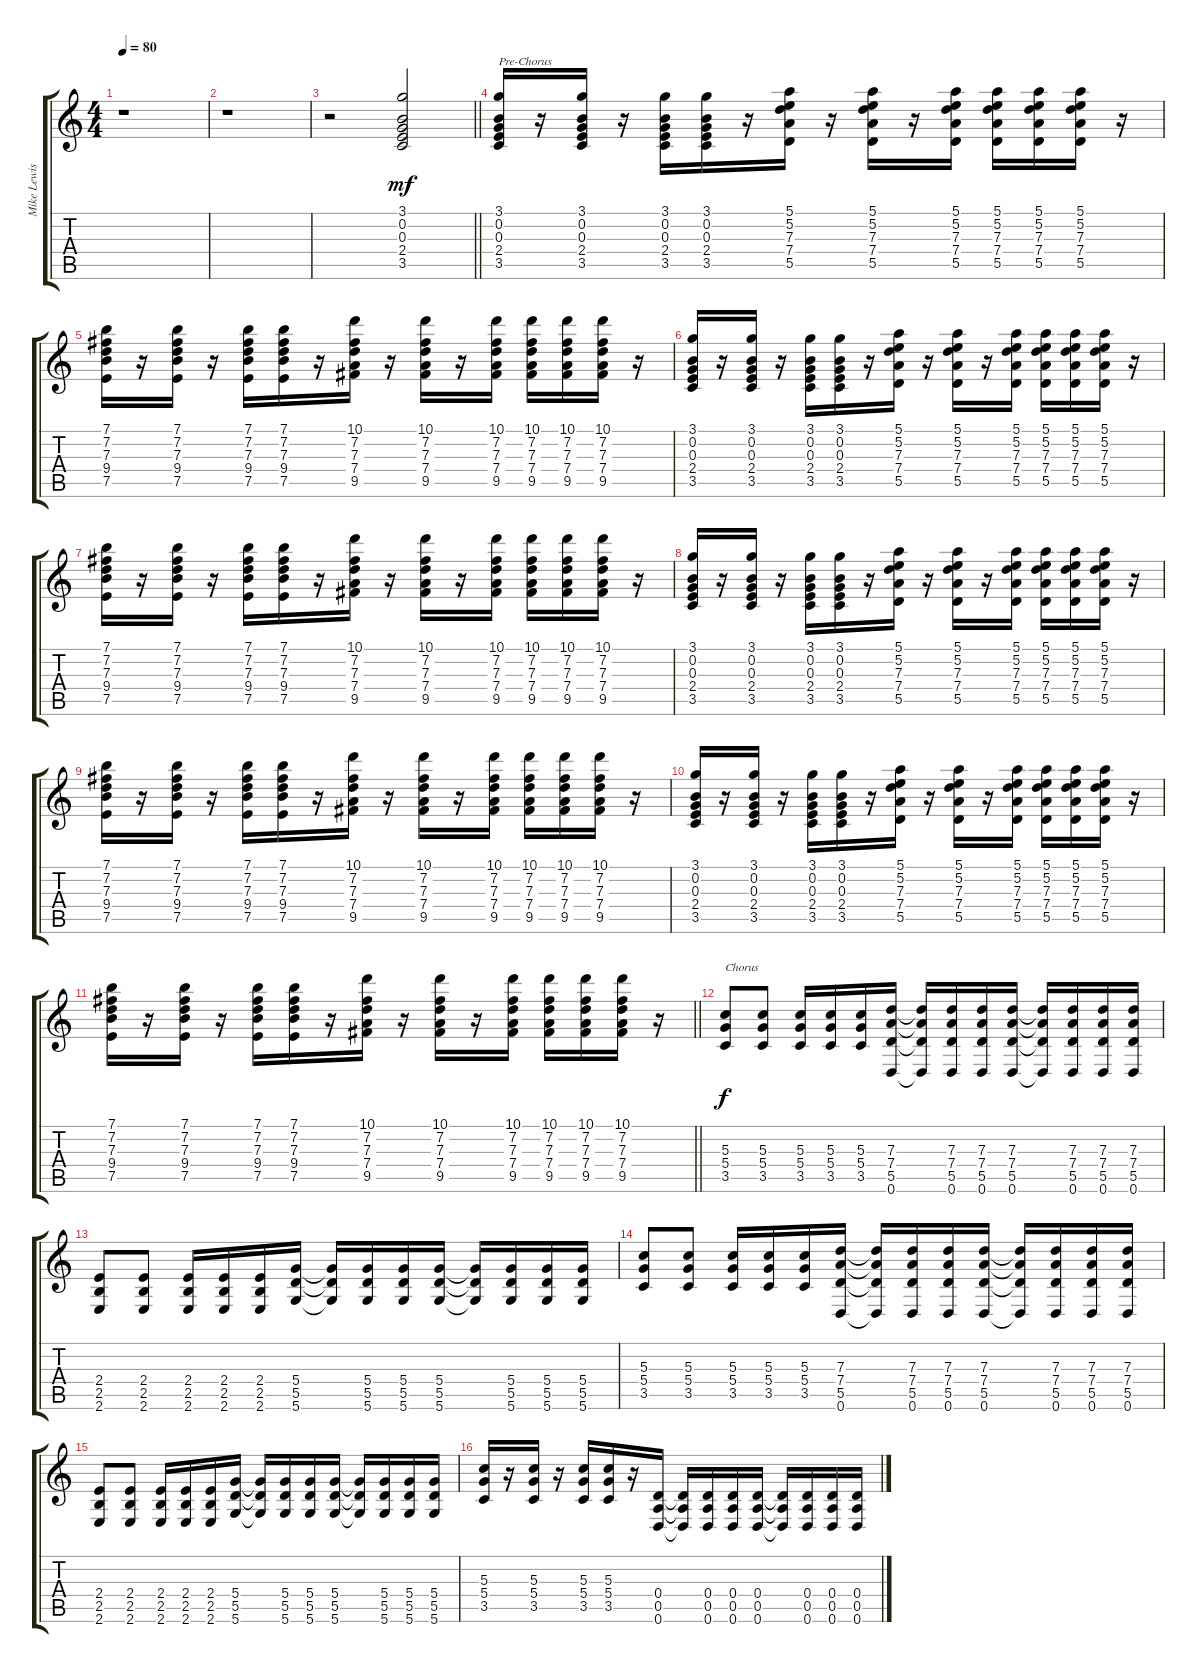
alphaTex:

\track ("Mike Lewis | Rhythm" "Mike Lewis") {instrument electricguitarclean}
\staff {score tabs}
\tuning (E4 B3 G3 D3 A2 D2) {hide}
\ts (4 4)
\tempo 80
\clef g2
\ks c
r.1{dy f} |
r.1 |
\barLineRight lightlight
r.2{volume 16 instrument electricguitarclean} (3.1 0.2 0.3 2.4 3.5).2{dy mf} |
(3.1 0.2 0.3 2.4 3.5).16{txt "Pre-Chorus" volume 13} r.16 (3.1 0.2 0.3 2.4 3.5).16 r.16 (3.1 0.2 0.3 2.4 3.5).16 (3.1 0.2 0.3 2.4 3.5).16 r.16 (5.1 5.2 7.3 7.4 5.5).16 r.16 (5.1 5.2 7.3 7.4 5.5).16 r.16 (5.1 5.2 7.3 7.4 5.5).16 (5.1 5.2 7.3 7.4 5.5).16 (5.1 5.2 7.3 7.4 5.5).16 (5.1 5.2 7.3 7.4 5.5).16 r.16 |
(7.1 7.2 7.3 9.4 7.5).16 r.16 (7.1 7.2 7.3 9.4 7.5).16 r.16 (7.1 7.2 7.3 9.4 7.5).16 (7.1 7.2 7.3 9.4 7.5).16 r.16 (10.1 7.2 7.3 7.4 9.5).16 r.16 (10.1 7.2 7.3 7.4 9.5).16 r.16 (10.1 7.2 7.3 7.4 9.5).16 (10.1 7.2 7.3 7.4 9.5).16 (10.1 7.2 7.3 7.4 9.5).16 (10.1 7.2 7.3 7.4 9.5).16 r.16 |
(3.1 0.2 0.3 2.4 3.5).16 r.16 (3.1 0.2 0.3 2.4 3.5).16 r.16 (3.1 0.2 0.3 2.4 3.5).16 (3.1 0.2 0.3 2.4 3.5).16 r.16 (5.1 5.2 7.3 7.4 5.5).16 r.16 (5.1 5.2 7.3 7.4 5.5).16 r.16 (5.1 5.2 7.3 7.4 5.5).16 (5.1 5.2 7.3 7.4 5.5).16 (5.1 5.2 7.3 7.4 5.5).16 (5.1 5.2 7.3 7.4 5.5).16 r.16 |
(7.1 7.2 7.3 9.4 7.5).16 r.16 (7.1 7.2 7.3 9.4 7.5).16 r.16 (7.1 7.2 7.3 9.4 7.5).16 (7.1 7.2 7.3 9.4 7.5).16 r.16 (10.1 7.2 7.3 7.4 9.5).16 r.16 (10.1 7.2 7.3 7.4 9.5).16 r.16 (10.1 7.2 7.3 7.4 9.5).16 (10.1 7.2 7.3 7.4 9.5).16 (10.1 7.2 7.3 7.4 9.5).16 (10.1 7.2 7.3 7.4 9.5).16 r.16 |
(3.1 0.2 0.3 2.4 3.5).16 r.16 (3.1 0.2 0.3 2.4 3.5).16 r.16 (3.1 0.2 0.3 2.4 3.5).16 (3.1 0.2 0.3 2.4 3.5).16 r.16 (5.1 5.2 7.3 7.4 5.5).16 r.16 (5.1 5.2 7.3 7.4 5.5).16 r.16 (5.1 5.2 7.3 7.4 5.5).16 (5.1 5.2 7.3 7.4 5.5).16 (5.1 5.2 7.3 7.4 5.5).16 (5.1 5.2 7.3 7.4 5.5).16 r.16 |
(7.1 7.2 7.3 9.4 7.5).16 r.16 (7.1 7.2 7.3 9.4 7.5).16 r.16 (7.1 7.2 7.3 9.4 7.5).16 (7.1 7.2 7.3 9.4 7.5).16 r.16 (10.1 7.2 7.3 7.4 9.5).16 r.16 (10.1 7.2 7.3 7.4 9.5).16 r.16 (10.1 7.2 7.3 7.4 9.5).16 (10.1 7.2 7.3 7.4 9.5).16 (10.1 7.2 7.3 7.4 9.5).16 (10.1 7.2 7.3 7.4 9.5).16 r.16 |
(3.1 0.2 0.3 2.4 3.5).16 r.16 (3.1 0.2 0.3 2.4 3.5).16 r.16 (3.1 0.2 0.3 2.4 3.5).16 (3.1 0.2 0.3 2.4 3.5).16 r.16 (5.1 5.2 7.3 7.4 5.5).16 r.16 (5.1 5.2 7.3 7.4 5.5).16 r.16 (5.1 5.2 7.3 7.4 5.5).16 (5.1 5.2 7.3 7.4 5.5).16 (5.1 5.2 7.3 7.4 5.5).16 (5.1 5.2 7.3 7.4 5.5).16 r.16 |
\barLineRight lightlight
(7.1 7.2 7.3 9.4 7.5).16 r.16 (7.1 7.2 7.3 9.4 7.5).16 r.16 (7.1 7.2 7.3 9.4 7.5).16 (7.1 7.2 7.3 9.4 7.5).16 r.16 (10.1 7.2 7.3 7.4 9.5).16 r.16 (10.1 7.2 7.3 7.4 9.5).16 r.16 (10.1 7.2 7.3 7.4 9.5).16 (10.1 7.2 7.3 7.4 9.5).16 (10.1 7.2 7.3 7.4 9.5).16 (10.1 7.2 7.3 7.4 9.5).16 r.16 |
(5.3 5.4 3.5).8{txt "Chorus" dy f instrument overdrivenguitar} (5.3 5.4 3.5).8 (5.3 5.4 3.5).16 (5.3 5.4 3.5).16 (5.3 5.4 3.5).16 (7.3 7.4 5.5 0.6).16 (7.3{t} 7.4{t} 5.5{t} 0.6{t}).16 (7.3 7.4 5.5 0.6).16 (7.3 7.4 5.5 0.6).16 (7.3 7.4 5.5 0.6).16 (7.3{t} 7.4{t} 5.5{t} 0.6{t}).16 (7.3 7.4 5.5 0.6).16 (7.3 7.4 5.5 0.6).16 (7.3 7.4 5.5 0.6).16 |
(2.4 2.5 2.6).8 (2.4 2.5 2.6).8 (2.4 2.5 2.6).16 (2.4 2.5 2.6).16 (2.4 2.5 2.6).16 (5.4 5.5 5.6).16 (5.4{t} 5.5{t} 5.6{t}).16 (5.4 5.5 5.6).16 (5.4 5.5 5.6).16 (5.4 5.5 5.6).16 (5.4{t} 5.5{t} 5.6{t}).16 (5.4 5.5 5.6).16 (5.4 5.5 5.6).16 (5.4 5.5 5.6).16 |
(5.3 5.4 3.5).8 (5.3 5.4 3.5).8 (5.3 5.4 3.5).16 (5.3 5.4 3.5).16 (5.3 5.4 3.5).16 (7.3 7.4 5.5 0.6).16 (7.3{t} 7.4{t} 5.5{t} 0.6{t}).16 (7.3 7.4 5.5 0.6).16 (7.3 7.4 5.5 0.6).16 (7.3 7.4 5.5 0.6).16 (7.3{t} 7.4{t} 5.5{t} 0.6{t}).16 (7.3 7.4 5.5 0.6).16 (7.3 7.4 5.5 0.6).16 (7.3 7.4 5.5 0.6).16 |
(2.4 2.5 2.6).8 (2.4 2.5 2.6).8 (2.4 2.5 2.6).16 (2.4 2.5 2.6).16 (2.4 2.5 2.6).16 (5.4 5.5 5.6).16 (5.4{t} 5.5{t} 5.6{t}).16 (5.4 5.5 5.6).16 (5.4 5.5 5.6).16 (5.4 5.5 5.6).16 (5.4{t} 5.5{t} 5.6{t}).16 (5.4 5.5 5.6).16 (5.4 5.5 5.6).16 (5.4 5.5 5.6).16 |
(5.3 5.4 3.5).16 r.16 (5.3 5.4 3.5).16 r.16 (5.3 5.4 3.5).16 (5.3 5.4 3.5).16 r.16 (0.4 0.5 0.6).16 (0.4{t} 0.5{t} 0.6{t}).16 (0.4 0.5 0.6).16 (0.4 0.5 0.6).16 (0.4 0.5 0.6).16 (0.4{t} 0.5{t} 0.6{t}).16 (0.4 0.5 0.6).16 (0.4 0.5 0.6).16 (0.4 0.5 0.6).16
